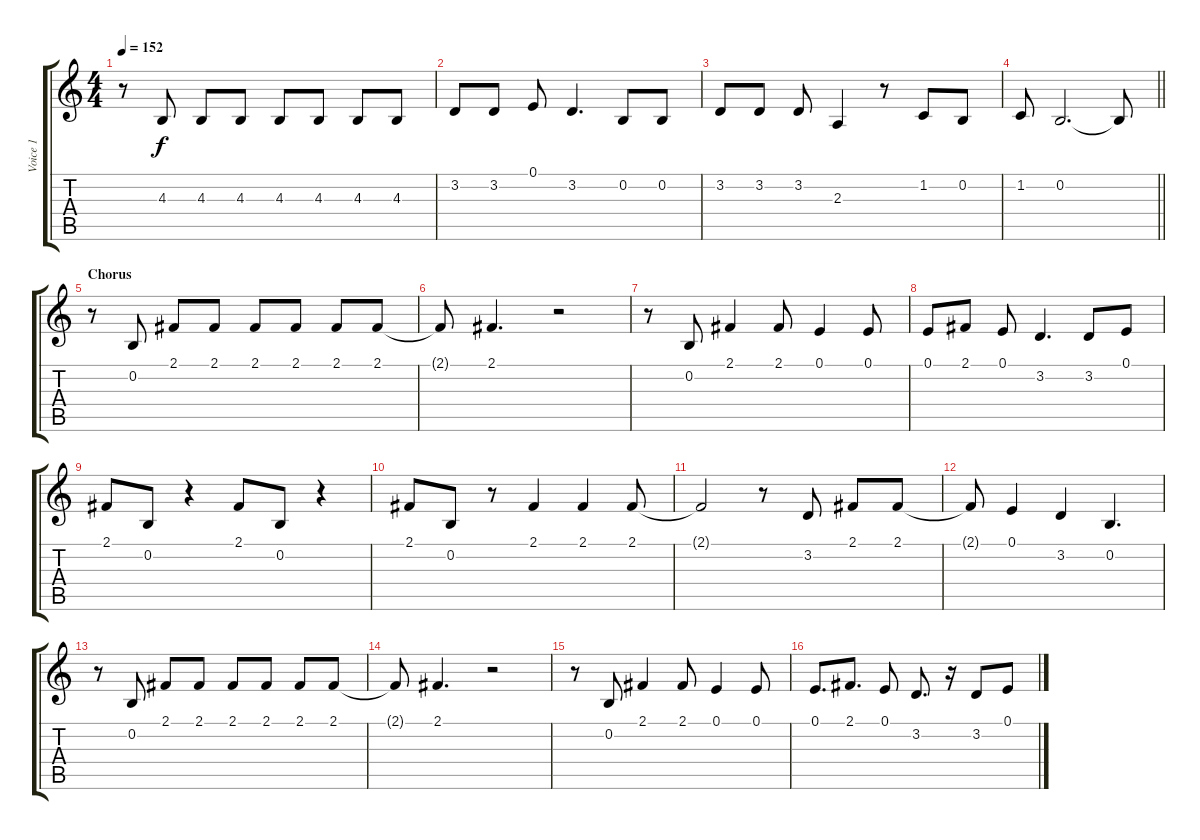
\track ("Voice 1" "Voice 1") {instrument tenorsax}
\staff {score tabs}
\tuning (E4 B3 G3 D3 A2 E2) {hide}
\ts (4 4)
\tempo 152
\clef g2
\ks c
r.8{dy f} 4.3.8 4.3.8 4.3.8 4.3.8 4.3.8 4.3.8 4.3.8 |
3.2.8 3.2.8 0.1.8 3.2.4{d} 0.2.8 0.2.8 |
3.2.8 3.2.8 3.2.8 2.3.4 r.8 1.2.8 0.2.8 |
\barLineRight lightlight
1.2.8 0.2.2{d} 0.2{t}.8 |
\section ("" "Chorus")
r.8 0.2.8 2.1.8 2.1.8 2.1.8 2.1.8 2.1.8 2.1.8 |
2.1{t}.8 2.1.4{d} r.2 |
r.8 0.2.8 2.1.4 2.1.8 0.1.4 0.1.8 |
0.1.8 2.1.8 0.1.8 3.2.4{d} 3.2.8 0.1.8 |
2.1.8 0.2.8 r.4 2.1.8 0.2.8 r.4 |
2.1.8 0.2.8 r.8 2.1.4 2.1.4 2.1.8 |
2.1{t}.2 r.8 3.2.8 2.1.8 2.1.8 |
2.1{t}.8 0.1.4 3.2.4 0.2.4{d} |
r.8 0.2.8 2.1.8 2.1.8 2.1.8 2.1.8 2.1.8 2.1.8 |
2.1{t}.8 2.1.4{d} r.2 |
r.8 0.2.8 2.1.4 2.1.8 0.1.4 0.1.8 |
0.1.8{d} 2.1.8{d} 0.1.8 3.2.8{d} r.16 3.2.8 0.1.8
